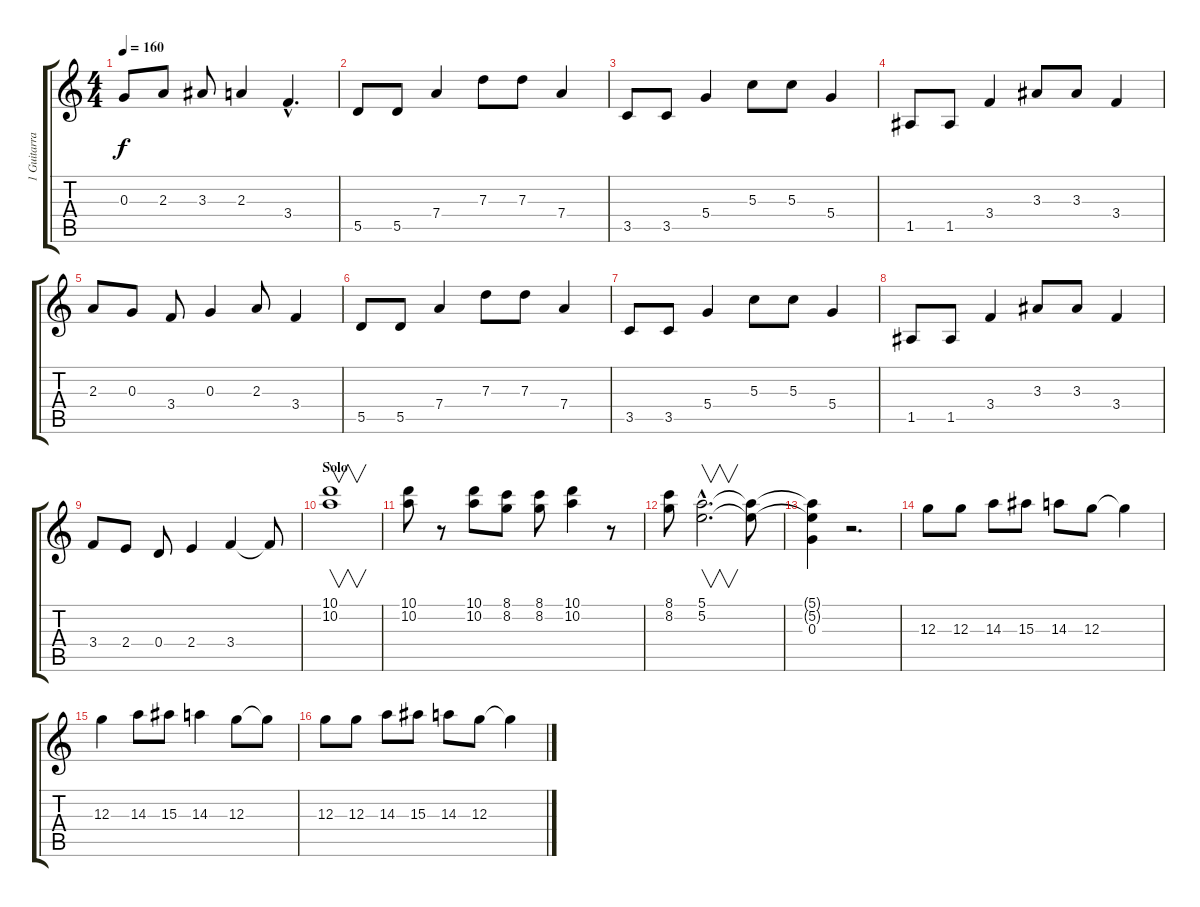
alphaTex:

\track ("1 Guitarra" "1 Guitarra") {instrument overdrivenguitar}
\staff {score tabs}
\tuning (E4 B3 G3 D3 A2 E2) {hide}
\ts (4 4)
\tempo 160
\clef g2
\ks c
0.3.8{dy f} 2.3.8 3.3.8 2.3.4 3.4{hac}.4{d} |
5.5.8 5.5.8 7.4.4 7.3.8 7.3.8 7.4.4 |
3.5.8 3.5.8 5.4.4 5.3.8 5.3.8 5.4.4 |
1.5.8 1.5.8 3.4.4 3.3.8 3.3.8 3.4.4 |
2.3.8 0.3.8 3.4.8 0.3.4 2.3.8 3.4.4 |
5.5.8 5.5.8 7.4.4 7.3.8 7.3.8 7.4.4 |
3.5.8 3.5.8 5.4.4 5.3.8 5.3.8 5.4.4 |
1.5.8 1.5.8 3.4.4 3.3.8 3.3.8 3.4.4 |
3.4.8 2.4.8 0.4.8 2.4.4 3.4.4 3.4{t}.8 |
\section ("" "Solo")
(10.1 10.2).1{v} |
(10.1 10.2).8 r.8 (10.1 10.2).8 (8.1 8.2).8 (8.1 8.2).8 (10.1 10.2).4 r.8 |
(8.1 8.2).8 (5.1 5.2{hac}).2{v d} (5.1{t} 5.2{t}).8 |
(5.1{t} 5.2{t} 0.3).4 r.2{d} |
12.3.8 12.3.8 14.3.8 15.3.8 14.3.8 12.3.8 12.3{t}.4 |
12.3.4 14.3.8 15.3.8 14.3.4 12.3.8 12.3{t}.8 |
12.3.8 12.3.8 14.3.8 15.3.8 14.3.8 12.3.8 12.3{t}.4
